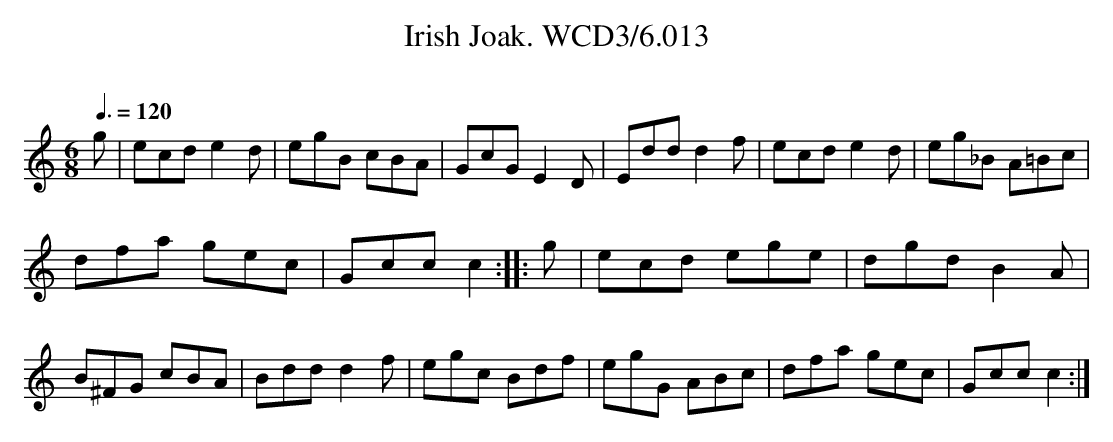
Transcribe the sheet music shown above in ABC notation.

X:1
T:Irish Joak. WCD3/6.013
O:
M:6/8
L:1/8
Q:3/8=120
K:C
g|ecd e2 d|egB cBA|GcG E2 D|Edd d2 f|ecd e2 d|eg_B A=Bc|
dfa gec|Gcc c2::g|ecd ege|dgd B2 A|
B^FG cBA|Bdd d2 f|egc Bdf|egG ABc|dfa gec|Gcc c2:|
